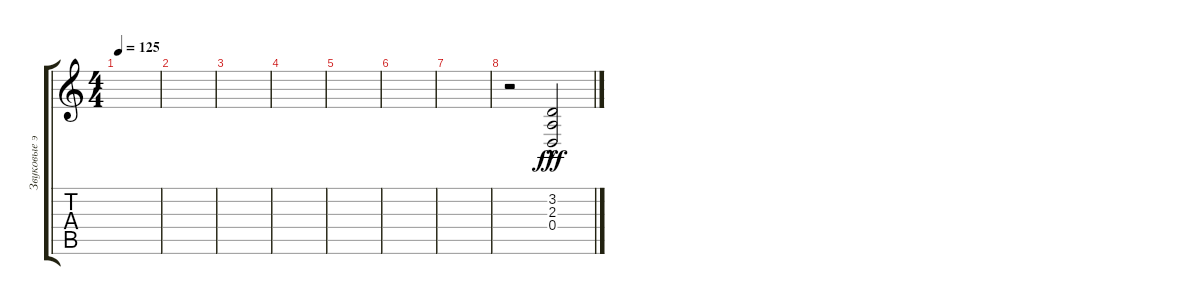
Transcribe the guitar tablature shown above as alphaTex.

\track ("Звуковые эффекты" "Звуковые э") {instrument reversecymbal}
\staff {score tabs}
\tuning (E4 B3 G3 D3 A2 E2) {hide}
\ts (4 4)
\tempo 125
\clef g2
\ks c
|
|
|
|
|
|
|
r.2 (3.2{hac} 2.3{hac} 0.4{hac}).2{dy fff}
